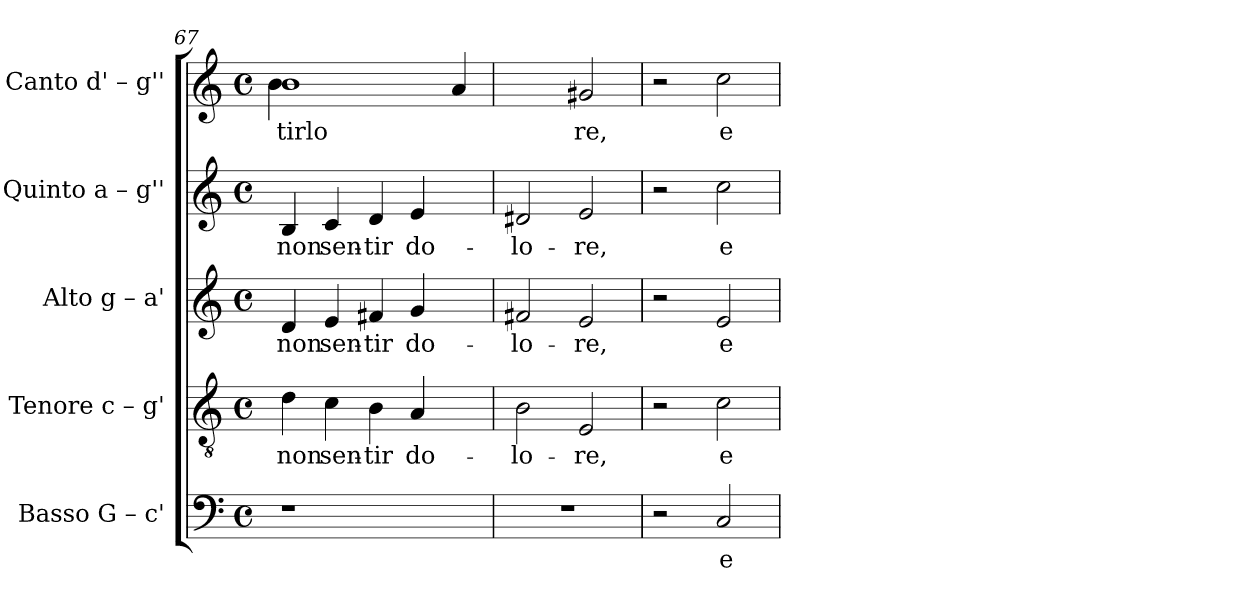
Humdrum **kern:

**kern	**text	**kern	**text	**kern	**text	**kern	**text	**kern	**text
*part5	*part5	*part4	*part4	*part3	*part3	*part2	*part2	*part1	*part1
*staff5	*staff5	*staff4	*staff4	*staff3	*staff3	*staff2	*staff2	*staff1	*staff1
*I"Basso  G – c'	*	*I"Tenore  c – g'	*	*I"Alto  g – a'	*	*I"Quinto  a – g''	*	*I"Canto  d' – g''	*
*clefF4	*	*clefGv2	*	*clefG2	*	*clefG2	*	*clefG2	*
*k[]	*	*k[]	*	*k[]	*	*k[]	*	*k[]	*
*C:	*	*C:	*	*C:	*	*C:	*	*C:	*
*M4/4	*	*M4/4	*	*M4/4	*	*M4/4	*	*M4/4	*
*met(c)	*	*met(c)	*	*met(c)	*	*met(c)	*	*met(c)	*
=67	=67	=67	=67	=67	=67	=67	=67	=67	=67
!	!	!	!LO:LY:b:rj	!	!LO:LY:b:rj	!	!LO:LY:b:rj	!	!LO:LY:b:rj
*	*	*	*	*	*	*	*	*^	*
1r	.	4d\	non	4d/	non	4B/	non	1b	4b\	tirlo
!	!	!	!LO:LY:b:rj	!	!LO:LY:b:rj	!	!LO:LY:b:rj	!	!	!
.	.	4c\	sen-	4e/	sen-	4c/	sen-	.	1ryy	.
!	!	!	!LO:LY:b:rj	!	!LO:LY:b:rj	!	!LO:LY:b:rj	!	!	!
.	.	4B\	-tir	4f#X/	-tir	4d/	-tir	.	.	.
!	!	!	!LO:LY:b:rj	!	!LO:LY:b:rj	!	!LO:LY:b:rj	!	!	!
.	.	4A/	do-	4g/	do-	4e/	do-	.	.	.
!	!	!	!	!	!	!	!	!	!	!LO:LY:b:rj
4ryy	.	4ryy	.	4ryy	.	4ryy	.	4a/	.	.
*	*	*	*	*	*	*	*	*v	*v	*
=68	=68	=68	=68	=68	=68	=68	=68	=68	=68
!	!	!	!LO:LY:b:rj	!	!LO:LY:b:rj	!	!LO:LY:b:rj	!	!
1r	.	2B\	-lo-	2f#X/	-lo-	2d#X/	-lo-	2ryy	.
!	!	!	!LO:LY:b:rj	!	!LO:LY:b:rj	!	!LO:LY:b:rj	!	!LO:LY:b:rj
.	.	2E/	-re,	2e/	-re,	2e/	-re,	2g#X/	re,
!!LO:LB:g=z
=69	=69	=69	=69	=69	=69	=69	=69	=69	=69
2r	.	2r	.	2r	.	2r	.	2r	.
!	!LO:LY:b:rj	!	!LO:LY:b:rj	!	!LO:LY:b:rj	!	!LO:LY:b:rj	!	!LO:LY:b:rj
2C/	e	2c\	e	2e/	e	2cc\	e	2cc\	e
=	=	=	=	=	=	=	=	=	=
*-	*-	*-	*-	*-	*-	*-	*-	*-	*-
